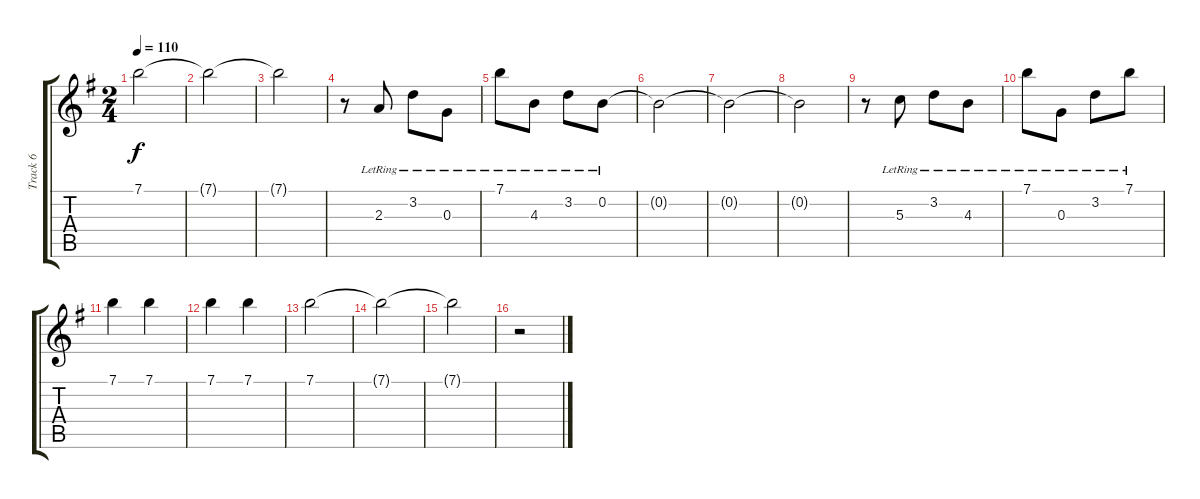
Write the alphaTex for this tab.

\track ("Track 6" "Track 6") {instrument acousticguitarnylon}
\staff {score tabs}
\tuning (E4 B3 G3 D3 A2 E2) {hide}
\ts (2 4)
\tempo 110
\clef g2
\ks g
7.1{t}.2{dy f} |
7.1{t}.2 |
7.1{t}.2 |
r.8 2.3{lr}.8 3.2{lr}.8 0.3{lr}.8 |
7.1{lr}.8 4.3{lr}.8 3.2{lr}.8 0.2{lr}.8 |
0.2{t}.2 |
0.2{t}.2 |
0.2{t}.2 |
r.8 5.3{lr}.8 3.2{lr}.8 4.3{lr}.8 |
7.1{lr}.8 0.3{lr}.8 3.2{lr}.8 7.1{lr}.8 |
7.1.4 7.1.4 |
7.1.4 7.1.4 |
7.1.2 |
7.1{t}.2 |
7.1{t}.2 |
r.2
